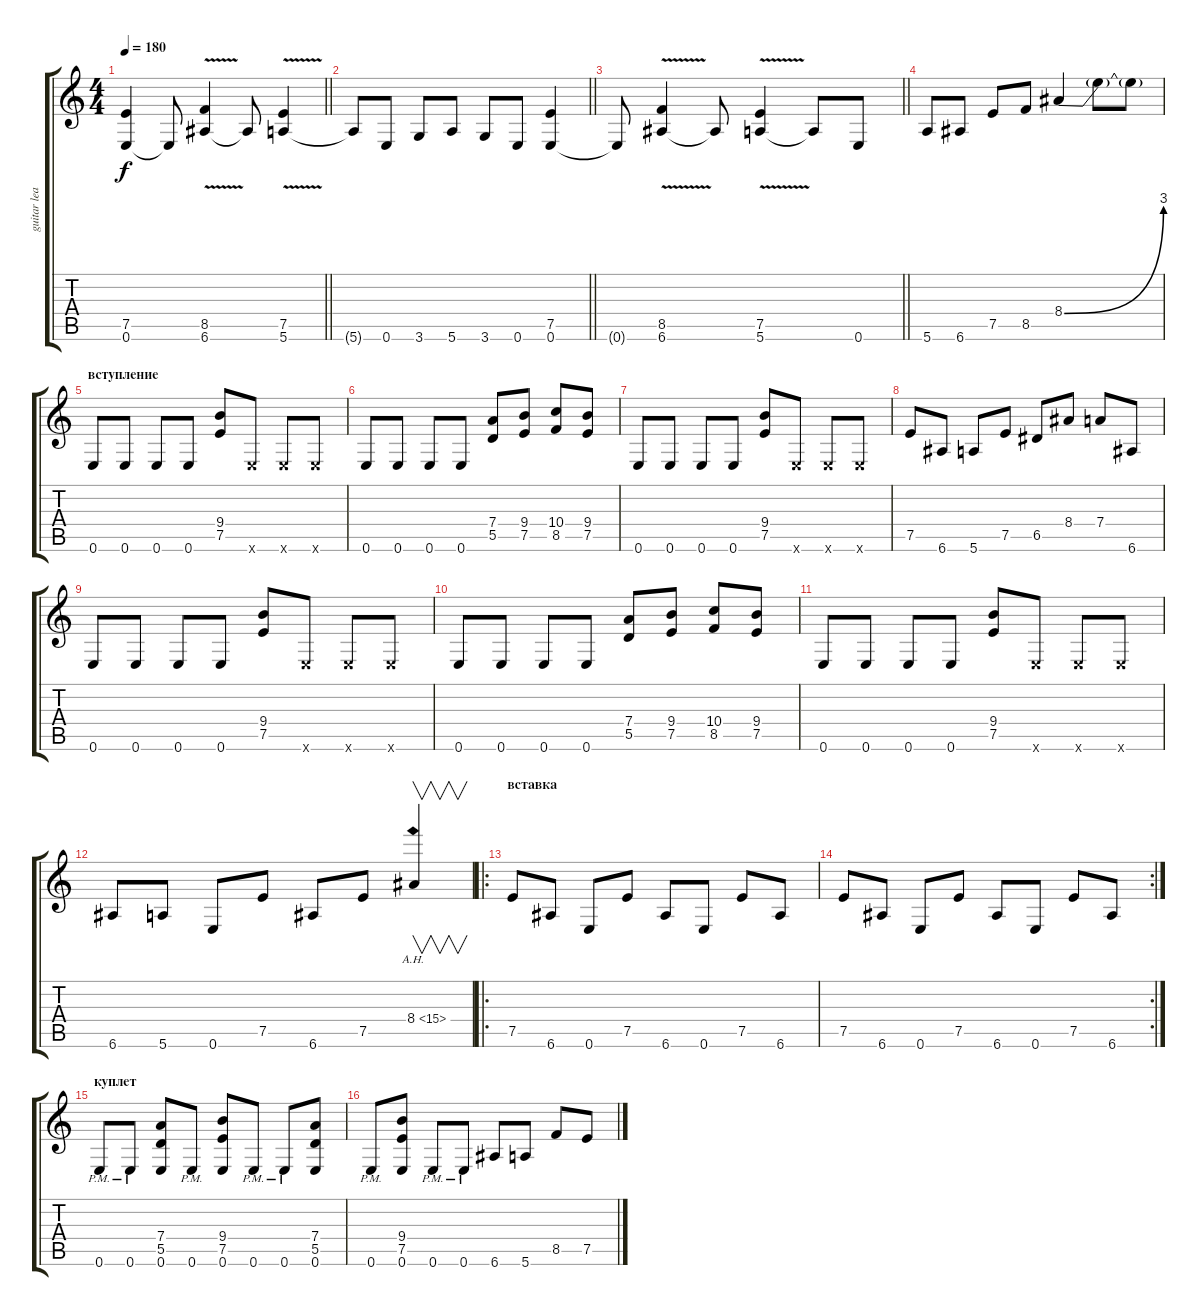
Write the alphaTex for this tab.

\track ("guitar lead" "guitar lea") {instrument distortionguitar}
\staff {score tabs}
\tuning (E4 B3 G3 D3 A2 E2) {hide}
\ts (4 4)
\tempo 180
\clef g2
\barLineRight lightlight
\ks c
(7.5 0.6).4{dy f} 0.6{t}.8 (8.5{v} 6.6).4 6.6{t}.8 (7.5{v} 5.6).4 |
\barLineRight lightlight
5.6{t}.8 0.6.8 3.6.8 5.6.8 3.6.8 0.6.8 (7.5 0.6).4 |
\barLineRight lightlight
0.6{t}.8 (8.5{v} 6.6).4 6.6{t}.8 (7.5{v} 5.6).4 5.6{t}.8 0.6.8 |
5.6.8 6.6.8 7.5.8 8.5.8 8.4{be (bend 0 0 60 12)}.4 8.4{t}.8 8.4{t}.8 |
\section ("" "вступление")
0.6.8 0.6.8 0.6.8 0.6.8 (9.4 7.5).8 0.6{x}.8 0.6{x}.8 0.6{x}.8 |
0.6.8 0.6.8 0.6.8 0.6.8 (7.4 5.5).8 (9.4 7.5).8 (10.4 8.5).8 (9.4 7.5).8 |
0.6.8 0.6.8 0.6.8 0.6.8 (9.4 7.5).8 0.6{x}.8 0.6{x}.8 0.6{x}.8 |
7.5.8 6.6.8 5.6.8 7.5.8 6.5.8 8.4.8 7.4.8 6.6.8 |
0.6.8 0.6.8 0.6.8 0.6.8 (9.4 7.5).8 0.6{x}.8 0.6{x}.8 0.6{x}.8 |
0.6.8 0.6.8 0.6.8 0.6.8 (7.4 5.5).8 (9.4 7.5).8 (10.4 8.5).8 (9.4 7.5).8 |
0.6.8 0.6.8 0.6.8 0.6.8 (9.4 7.5).8 0.6{x}.8 0.6{x}.8 0.6{x}.8 |
6.6.8 5.6.8 0.6.8 7.5.8 6.6.8 7.5.8 8.4{ah 7}.4{v} |
\ro
\section ("" "вставка")
7.5.8 6.6.8 0.6.8 7.5.8 6.6.8 0.6.8 7.5.8 6.6.8 |
\rc 2
7.5.8 6.6.8 0.6.8 7.5.8 6.6.8 0.6.8 7.5.8 6.6.8 |
\section ("" "куплет")
0.6{pm}.8 0.6{pm}.8 (7.4 5.5 0.6).8 0.6{pm}.8 (9.4 7.5 0.6).8 0.6{pm}.8 0.6{pm}.8 (7.4 5.5 0.6).8 |
0.6{pm}.8 (9.4 7.5 0.6).8 0.6{pm}.8 0.6{pm}.8 6.6.8 5.6.8 8.5.8 7.5.8
